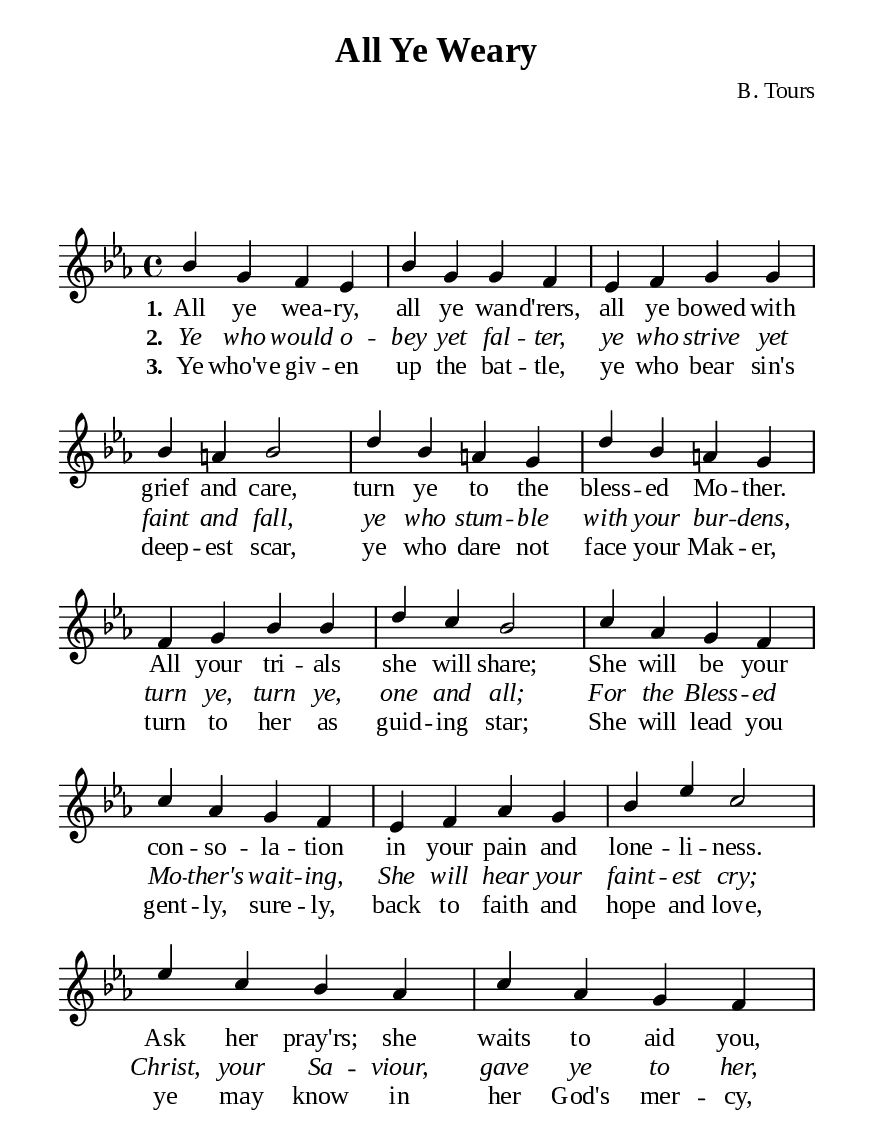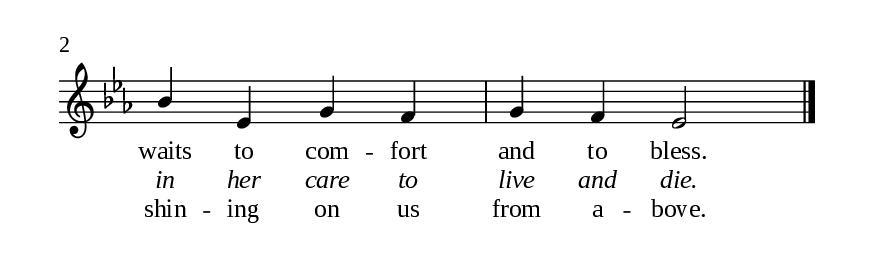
\version "2.18.2"

\header {
  title = "All Ye Weary"
  composer = "B. Tours"
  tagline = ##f
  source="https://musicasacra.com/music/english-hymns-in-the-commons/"
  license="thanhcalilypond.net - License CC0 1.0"
}

global= {
  \key ees \major
  \time 4/4
  \override Score.BarNumber.break-visibility = ##(#f #f #f)
}

\paper {
  #(set-paper-size "a5")
  top-margin = 10\mm
  bottom-margin = 5\mm
  left-margin = 10\mm
  right-margin = 10\mm
  indent = #0
  #(define fonts
	 (make-pango-font-tree "Liberation Serif"
	 		       "Liberation Serif"
			       "Liberation Serif"
			       (/ 20 20)))
  system-system-spacing = #'((basic-distance . 3) (padding . 3))
}

printItalic = \with {
  \override LyricText.font-shape = #'italic
}

% Verse music
musicVerseSoprano = \relative c'' {
  %{	01	%} bes4 g f ees |
  %{	02	%} bes' g g f |
  %{	03	%} ees f g g |
  %{	04	%} bes a! bes2 |
  %{	05	%} d4 bes a! g |
  %{	06	%} d' bes a! g |
  %{	07	%} f g bes bes |
  %{	08	%} d c bes2 |
  %{	09	%} c4 aes g f |
  %{	10	%} c' aes g f |
  %{	11	%} ees f aes g |
  %{	12	%} bes ees c2 |
  %{	13	%} ees4 c bes aes |
  %{	14	%} c aes g f |
  %{	15	%} bes ees, g f |
  %{	16	%} g f ees2 \bar "|."
}

% Verse lyrics
verseOne = \lyricmode {
  \set stanza = #"1."
  All ye wea -- ry, all ye wan -- d'rers, all ye bowed with grief and care,
  turn ye to the bless -- ed Mo -- ther.
  All your tri -- als she will share;
  She will be your con -- so -- la -- tion in your pain and lone -- li -- ness.
  Ask her pray'rs; she waits to aid you, waits to com -- fort and to bless.
}

verseTwo = \lyricmode {
  \set stanza = #"2."
  Ye who would o -- bey yet fal -- ter, ye who strive yet faint and fall, ye who stum -- ble with your bur -- dens,
  turn ye, turn ye, one and all;
  For the Bless -- ed Mo -- ther's wait -- ing, She will hear your faint -- est cry;
  Christ, your Sa -- viour, gave ye to her, in her care to live and die.
}

verseThree = \lyricmode {
  \set stanza = #"3."
  Ye who've giv -- en up the bat -- tle, ye who bear sin's deep -- est scar, ye who dare not face your Mak -- er,
  turn to her as guid -- ing star;
  She will lead you gent -- ly, sure -- ly, back to faith and hope and love,
  ye may know in her God's mer -- cy, shin -- ing on us from a -- bove.
}

% Layout
\score {
    \new ChoirStaff <<
      \new Staff <<
        \clef "treble"
        \new Voice = "sopranos" { \global \stemUp \slurUp \musicVerseSoprano }
      >>
      \new Lyrics \lyricsto sopranos \verseOne
      \new Lyrics \printItalic \lyricsto sopranos \verseTwo
      \new Lyrics \lyricsto sopranos \verseThree
    >>
}
